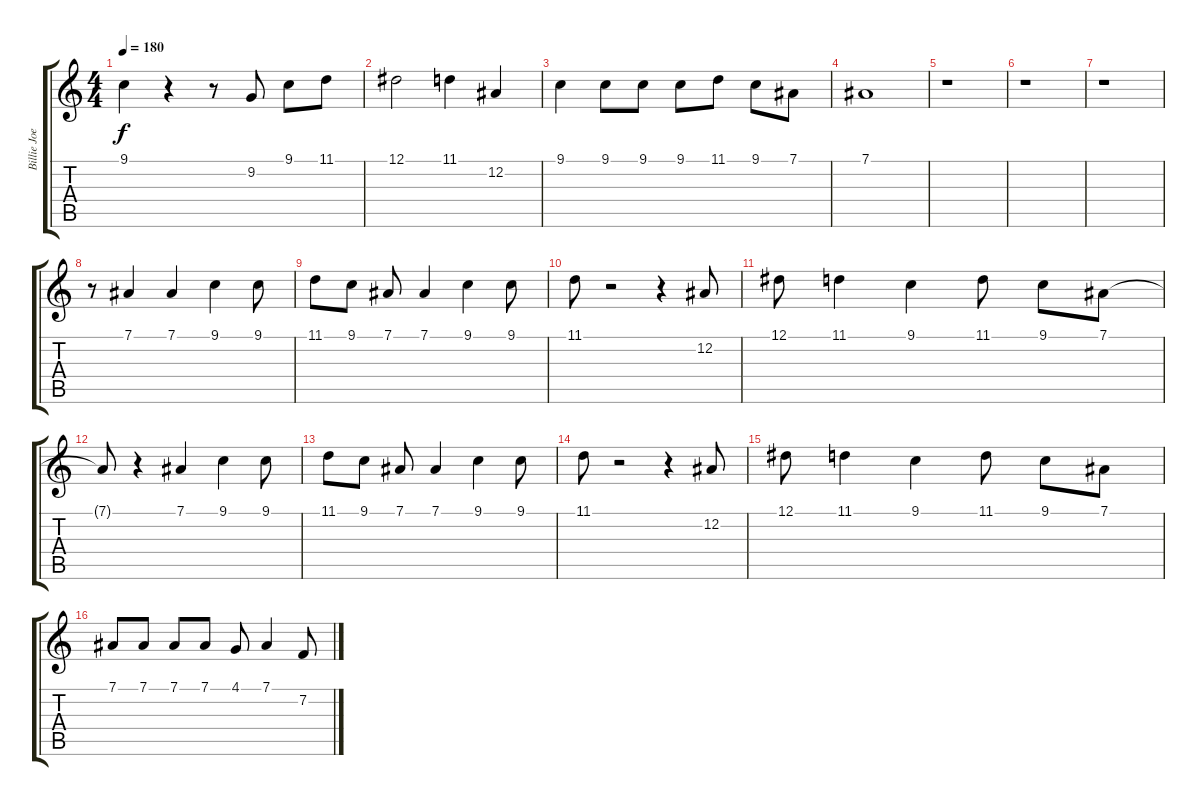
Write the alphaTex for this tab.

\track ("Billie Joe (Vox)" "Billie Joe") {instrument drawbarorgan}
\staff {score tabs}
\tuning (Eb4 Bb3 Gb3 Db3 Ab2 Eb2) {hide}
\ts (4 4)
\tempo 180
\clef g2
\ks c
9.1.4{dy f} r.4 r.8 9.2.8 9.1.8 11.1.8 |
12.1.2 11.1.4 12.2.4 |
9.1.4 9.1.8 9.1.8 9.1.8 11.1.8 9.1.8 7.1.8 |
7.1.1 |
r.1 |
r.1 |
r.1 |
r.8 7.1.4 7.1.4 9.1.4 9.1.8 |
11.1.8 9.1.8 7.1.8 7.1.4 9.1.4 9.1.8 |
11.1.8 r.2 r.4 12.2.8 |
12.1.8 11.1.4 9.1.4 11.1.8 9.1.8 7.1.8 |
7.1{t}.8 r.4 7.1.4 9.1.4 9.1.8 |
11.1.8 9.1.8 7.1.8 7.1.4 9.1.4 9.1.8 |
11.1.8 r.2 r.4 12.2.8 |
12.1.8 11.1.4 9.1.4 11.1.8 9.1.8 7.1.8 |
7.1.8 7.1.8 7.1.8 7.1.8 4.1.8 7.1.4 7.2.8
